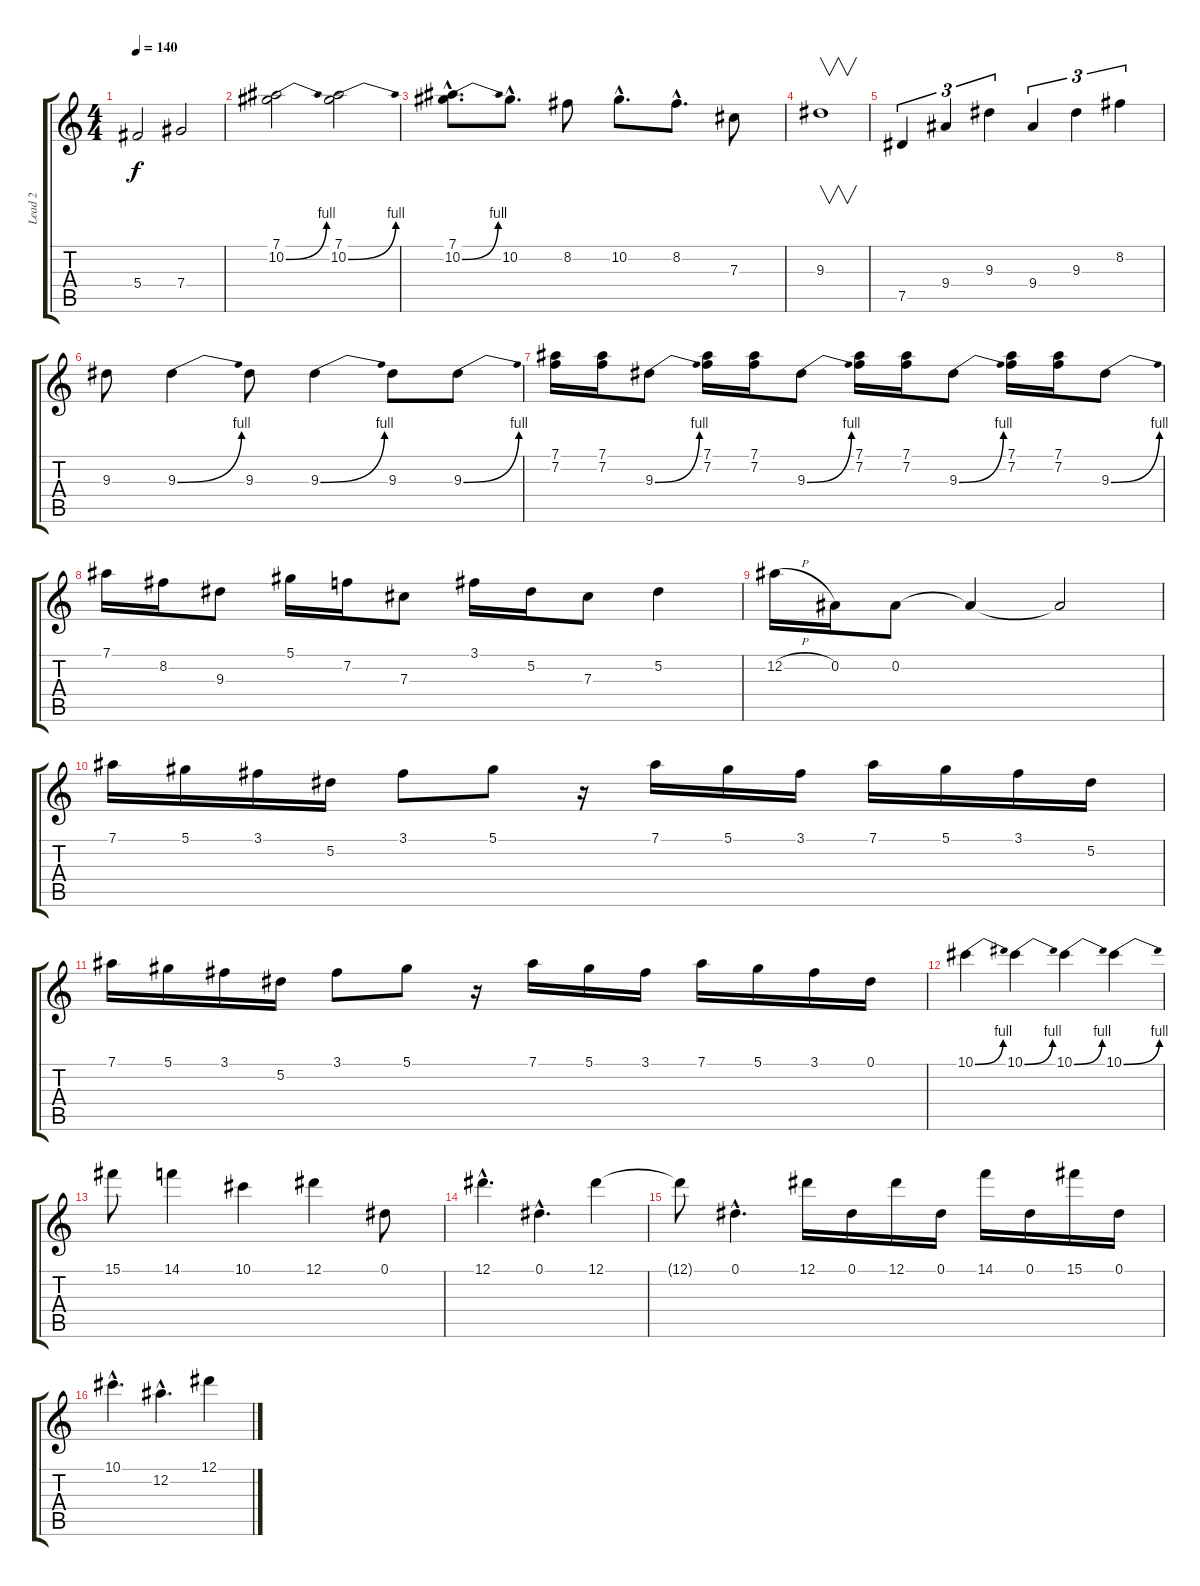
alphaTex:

\track ("Lead 2" "Lead 2") {instrument distortionguitar}
\staff {score tabs}
\tuning (Eb4 Bb3 Gb3 Db3 Ab2 Eb2) {hide}
\ts (4 4)
\tempo 140
\clef g2
\ks c
5.4.2{dy f} 7.4.2 |
(7.1 10.2{be (bend 0 0 60 4)}).2 (7.1 10.2{be (bend 0 0 60 4)}).2 |
(7.1{hac} 10.2{be (bend 0 0 60 4) hac}).8{d} 10.2{hac}.8{d} 8.2.8 10.2{hac}.8{d} 8.2{hac}.8{d} 7.3.8 |
9.3.1{v} |
7.5.4{tu (3 2)} 9.4.4{tu (3 2)} 9.3.4{tu (3 2)} 9.4.4{tu (3 2)} 9.3.4{tu (3 2)} 8.2.4{tu (3 2)} |
9.3.8 9.3{be (bend 0 0 60 4)}.4 9.3.8 9.3{be (bend 0 0 60 4)}.4 9.3.8 9.3{be (bend 0 0 60 4)}.8 |
(7.1 7.2).16 (7.1 7.2).16 9.3{be (bend 0 0 60 4)}.8 (7.1 7.2).16 (7.1 7.2).16 9.3{be (bend 0 0 60 4)}.8 (7.1 7.2).16 (7.1 7.2).16 9.3{be (bend 0 0 60 4)}.8 (7.1 7.2).16 (7.1 7.2).16 9.3{be (bend 0 0 60 4)}.8 |
7.1.16 8.2.16 9.3.8 5.1.16 7.2.16 7.3.8 3.1.16 5.2.16 7.3.8 5.2.4 |
12.2{h}.16 0.2.16 0.2.8 0.2{t}.4 0.2{t}.2 |
7.1.16 5.1.16 3.1.16 5.2.16 3.1.8 5.1.8 r.16 7.1.16 5.1.16 3.1.16 7.1.16 5.1.16 3.1.16 5.2.16 |
7.1.16 5.1.16 3.1.16 5.2.16 3.1.8 5.1.8 r.16 7.1.16 5.1.16 3.1.16 7.1.16 5.1.16 3.1.16 0.1.16 |
10.1{be (bend 0 0 60 4)}.4 10.1{be (bend 0 0 60 4)}.4 10.1{be (bend 0 0 60 4)}.4 10.1{be (bend 0 0 60 4)}.4 |
15.1.8 14.1.4 10.1.4 12.1.4 0.1.8 |
12.1{hac}.4{d} 0.1{hac}.4{d} 12.1.4 |
12.1{t}.8 0.1{hac}.4{d} 12.1.16 0.1.16 12.1.16 0.1.16 14.1.16 0.1.16 15.1.16 0.1.16 |
10.1{hac}.4{d} 12.2{hac}.4{d} 12.1.4
